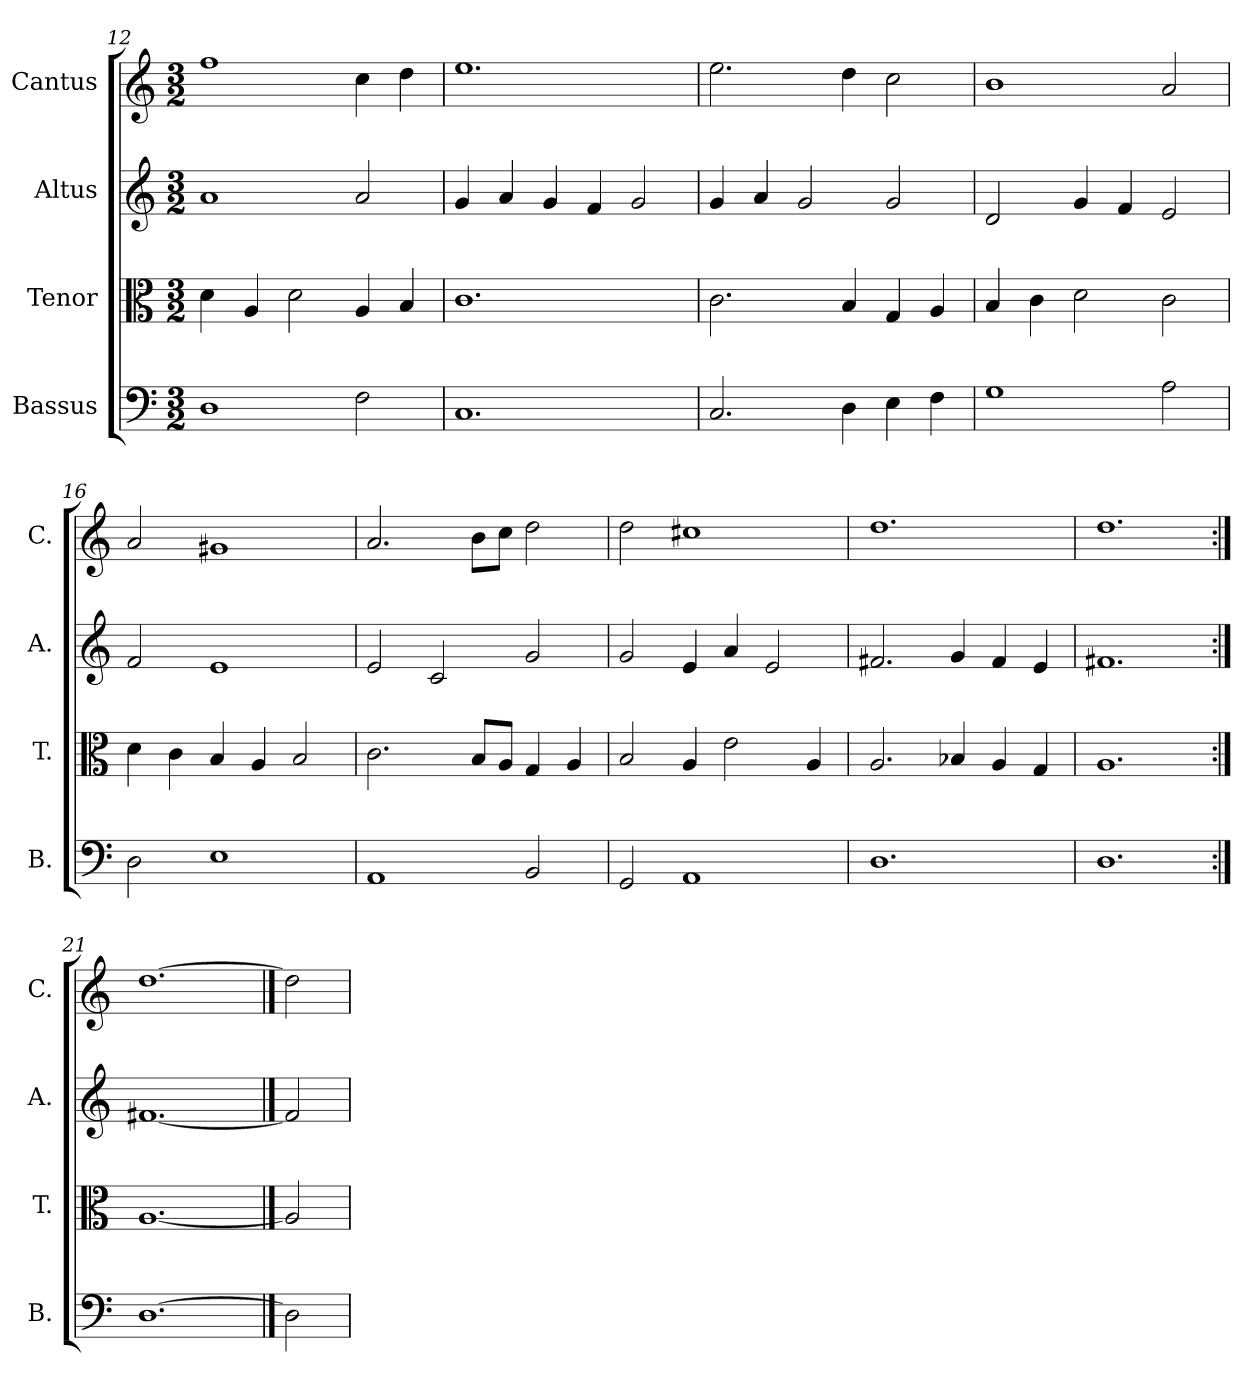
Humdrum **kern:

**kern	**kern	**kern	**kern
*part4	*part3	*part2	*part1
*staff4	*staff3	*staff2	*staff1
*I"Bassus	*I"Tenor	*I"Altus	*I"Cantus
*I'B.	*I'T.	*I'A.	*I'C.
*clefF4	*clefC3	*clefG2	*clefG2
*k[]	*k[]	*k[]	*k[]
*M3/2	*M3/2	*M3/2	*M3/2
=12	=12	=12	=12
1D	4d\	1a	1ff
.	4A/	.	.
.	2d\	.	.
2F\	4A/	2a/	4cc\
.	4B/	.	4dd\
=13	=13	=13	=13
1.C	1.c	4g/	1.ee
.	.	4a/	.
.	.	4g/	.
.	.	4f/	.
.	.	2g/	.
=14	=14	=14	=14
2.C/	2.c\	4g/	2.ee\
.	.	4a/	.
.	.	2g/	.
4D\	4B/	.	4dd\
4E\	4G/	2g/	2cc\
4F\	4A/	.	.
=15	=15	=15	=15
1G	4B/	2d/	1b
.	4c\	.	.
.	2d\	4g/	.
.	.	4f/	.
2A\	2c\	2e/	2a/
!!LO:LB:g=z
=16	=16	=16	=16
2D\	4d\	2f/	2a/
.	4c\	.	.
1E	4B/	1e	1g#X
.	4A/	.	.
.	2B/	.	.
=17	=17	=17	=17
1AA	2.c\	2e/	2.a/
.	.	2c/	.
.	8B/L	.	8b\L
.	8A/J	.	8cc\J
2BB/	4G/	2g/	2dd\
.	4A/	.	.
=18	=18	=18	=18
2GG/	2B/	2g/	2dd\
1AA	4A/	4e/	1cc#X
.	2e\	4a/	.
.	.	2e/	.
.	4A/	.	.
=19	=19	=19	=19
1.D	2.A/	2.f#X/	1.dd
.	4B-X/	4g/	.
.	4A/	4f#/	.
.	4G/	4e/	.
=20	=20	=20	=20
1.D	1.A	1.f#X	1.dd
=21:|!	=21:|!	=21:|!	=21:|!
[1.D	[1.A	[1.f#X	[1.dd
==22	==22	==22	==22
2D]	2A]	2f#]	2dd]
=	=	=	=
*-	*-	*-	*-
